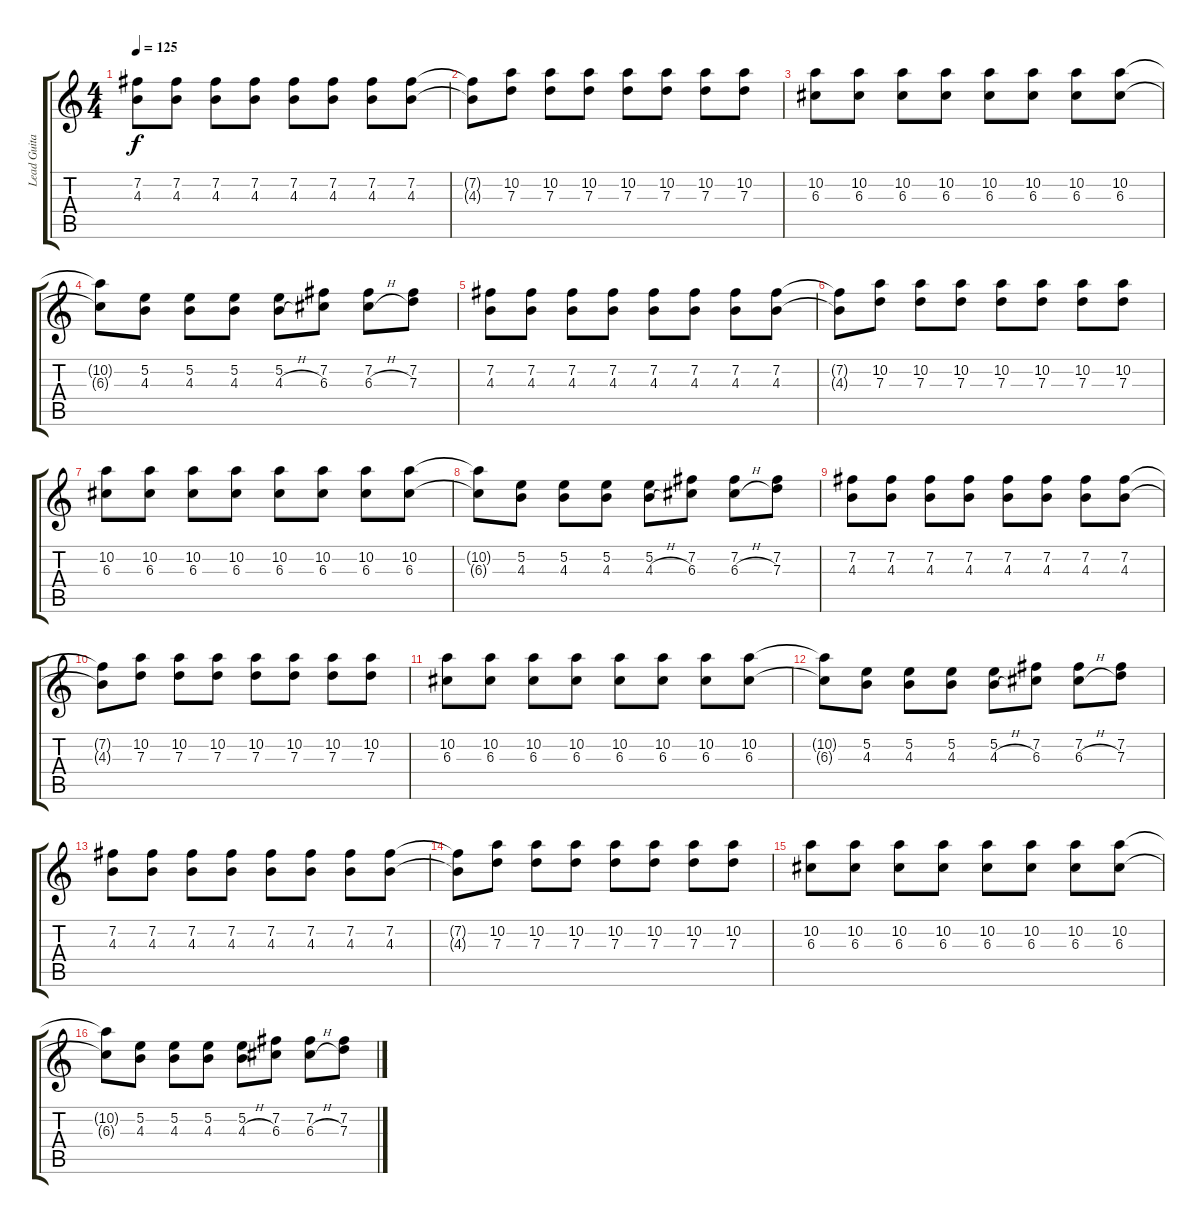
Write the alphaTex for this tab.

\track ("Lead Guitar" "Lead Guita") {instrument distortionguitar}
\staff {score tabs}
\tuning (E4 B3 G3 D3 A2 E2) {hide}
\ts (4 4)
\tempo 125
\clef g2
\ks c
(7.2 4.3).8{dy f volume 8} (7.2 4.3).8 (7.2 4.3).8 (7.2 4.3).8 (7.2 4.3).8 (7.2 4.3).8 (7.2 4.3).8 (7.2 4.3).8 |
(7.2{t} 4.3{t}).8 (10.2 7.3).8 (10.2 7.3).8 (10.2 7.3).8 (10.2 7.3).8 (10.2 7.3).8 (10.2 7.3).8 (10.2 7.3).8 |
(10.2 6.3).8 (10.2 6.3).8 (10.2 6.3).8 (10.2 6.3).8 (10.2 6.3).8 (10.2 6.3).8 (10.2 6.3).8 (10.2 6.3).8 |
(10.2{t} 6.3{t}).8 (5.2 4.3).8 (5.2 4.3).8 (5.2 4.3).8 (5.2 4.3{h}).8 (7.2 6.3).8 (7.2 6.3{h}).8 (7.2 7.3).8 |
(7.2 4.3).8{volume 6} (7.2 4.3).8 (7.2 4.3).8 (7.2 4.3).8 (7.2 4.3).8 (7.2 4.3).8 (7.2 4.3).8 (7.2 4.3).8 |
(7.2{t} 4.3{t}).8 (10.2 7.3).8 (10.2 7.3).8 (10.2 7.3).8 (10.2 7.3).8 (10.2 7.3).8 (10.2 7.3).8 (10.2 7.3).8 |
(10.2 6.3).8 (10.2 6.3).8 (10.2 6.3).8 (10.2 6.3).8 (10.2 6.3).8 (10.2 6.3).8 (10.2 6.3).8 (10.2 6.3).8 |
(10.2{t} 6.3{t}).8 (5.2 4.3).8 (5.2 4.3).8 (5.2 4.3).8 (5.2 4.3{h}).8 (7.2 6.3).8 (7.2 6.3{h}).8 (7.2 7.3).8 |
(7.2 4.3).8{volume 4} (7.2 4.3).8 (7.2 4.3).8 (7.2 4.3).8 (7.2 4.3).8 (7.2 4.3).8 (7.2 4.3).8 (7.2 4.3).8 |
(7.2{t} 4.3{t}).8 (10.2 7.3).8 (10.2 7.3).8 (10.2 7.3).8 (10.2 7.3).8 (10.2 7.3).8 (10.2 7.3).8 (10.2 7.3).8 |
(10.2 6.3).8 (10.2 6.3).8 (10.2 6.3).8 (10.2 6.3).8 (10.2 6.3).8 (10.2 6.3).8 (10.2 6.3).8 (10.2 6.3).8 |
(10.2{t} 6.3{t}).8 (5.2 4.3).8 (5.2 4.3).8 (5.2 4.3).8 (5.2 4.3{h}).8 (7.2 6.3).8 (7.2 6.3{h}).8 (7.2 7.3).8 |
(7.2 4.3).8{volume 2} (7.2 4.3).8 (7.2 4.3).8 (7.2 4.3).8 (7.2 4.3).8 (7.2 4.3).8 (7.2 4.3).8 (7.2 4.3).8 |
(7.2{t} 4.3{t}).8 (10.2 7.3).8 (10.2 7.3).8 (10.2 7.3).8 (10.2 7.3).8 (10.2 7.3).8 (10.2 7.3).8 (10.2 7.3).8 |
(10.2 6.3).8 (10.2 6.3).8 (10.2 6.3).8 (10.2 6.3).8 (10.2 6.3).8 (10.2 6.3).8 (10.2 6.3).8 (10.2 6.3).8 |
(10.2{t} 6.3{t}).8 (5.2 4.3).8 (5.2 4.3).8 (5.2 4.3).8 (5.2 4.3{h}).8 (7.2 6.3).8 (7.2 6.3{h}).8 (7.2 7.3).8
